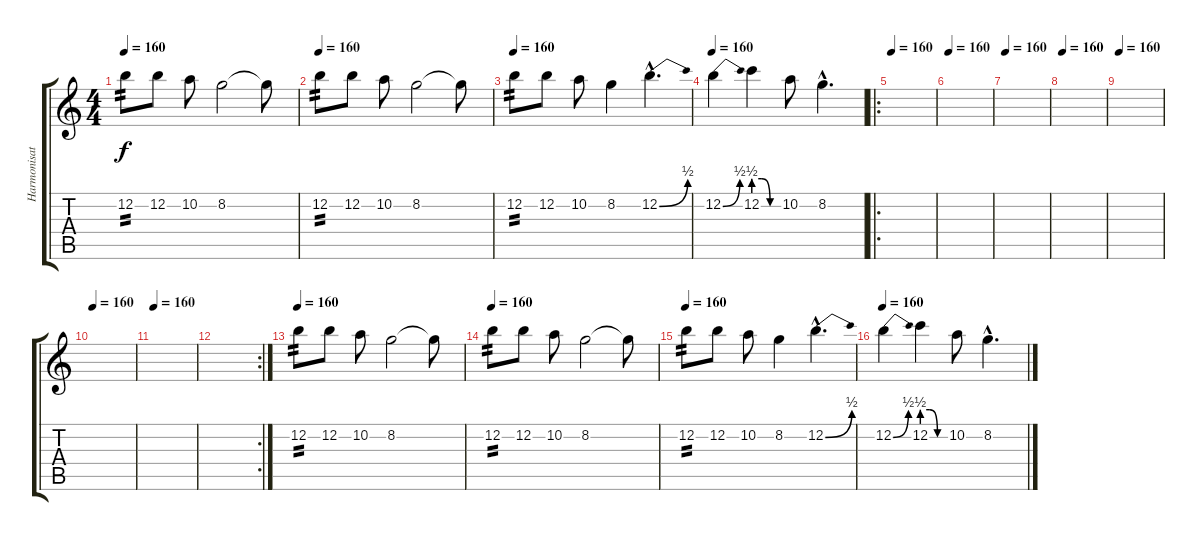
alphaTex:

\track ("Harmonisation" "Harmonisat") {instrument overdrivenguitar}
\staff {score tabs}
\tuning (E4 B3 G3 D3 A2 E2) {hide}
\ts (4 4)
\tempo 160
\clef g2
\ks c
12.2.8{tp 2 dy f} 12.2.8 10.2.8 8.2.2 8.2{t}.8 |
\tempo 160
12.2.8{tp 2} 12.2.8 10.2.8 8.2.2 8.2{t}.8 |
\tempo 160
12.2.8{tp 2} 12.2.8 10.2.8 8.2.4 12.2{be (bend 0 0 60 2) hac}.4{d} |
\tempo 160
12.2{be (bend 0 0 60 2)}.4 12.2{be (custom 0 2 20 2 40 0 60 0)}.4 10.2.8 8.2{hac}.4{d} |
\ro
\tempo 160
|
\tempo 160
|
\tempo 160
|
\tempo 160
|
\tempo 160
|
\tempo 160
|
\tempo 160
|
\rc 2
|
\tempo 160
12.2.8{tp 2} 12.2.8 10.2.8 8.2.2 8.2{t}.8 |
\tempo 160
12.2.8{tp 2} 12.2.8 10.2.8 8.2.2 8.2{t}.8 |
\tempo 160
12.2.8{tp 2} 12.2.8 10.2.8 8.2.4 12.2{be (bend 0 0 60 2) hac}.4{d} |
\tempo 160
12.2{be (bend 0 0 60 2)}.4 12.2{be (custom 0 2 20 2 40 0 60 0)}.4 10.2.8 8.2{hac}.4{d}
